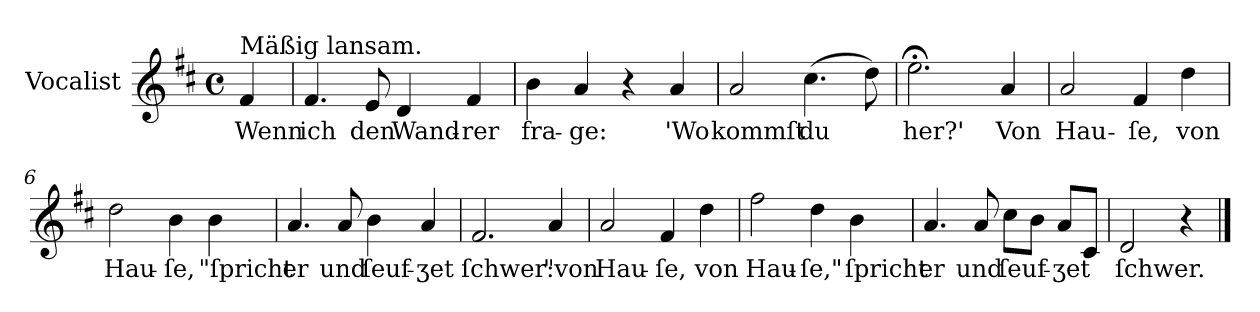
**kern	**text
*part1	*part1
*staff1	*staff1
*I"Vocalist	*
*clefG2	*
*k[f#c#]	*
*D:	*
*M4/4	*
*met(c)	*
=	=
!LO:TX:a:t=Mäßig lansam.	!
4f#	Wenn
=1	=1
4.f#	ich
8e	den
4d	Wand-
4f#	-rer
=2	=2
4b	fra-
4a	-ge:
4r	.
4a	'Wo
=3	=3
2a	kommſt
(4.cc#	du
8dd)	.
=4	=4
2.ee;<	her?'
4a	Von
=5	=5
2a	Hau-
4f#	-ſe,
4dd	von
=6	=6
2dd	Hau-
4b	-ſe,
4b	"ſpricht
=7	=7
4.a	er
8a	und
4b	ſeuf-
4a	-ʒet
=8	=8
2.f#	ſchwer:
4a	"von
=9	=9
2a	Hau-
4f#	-ſe,
4dd	von
=10	=10
2ff#	Hau-
4dd	-ſe,"
4b	ſpricht
=11	=11
4.a	er
8a	und
8cc#L	ſeuf-
8bJ	.
8aL	-ʒet
8c#J	.
=12	=12
2d	ſchwer.
4r	.
==	==
*-	*-
